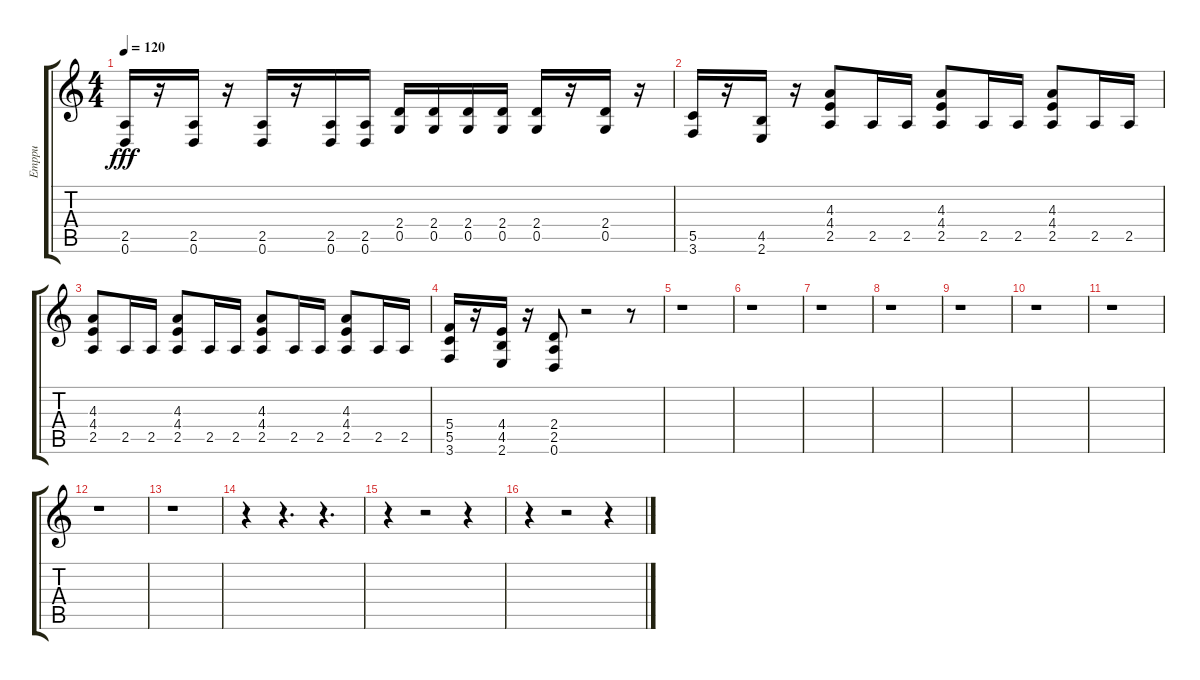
\track ("Emppu" "Emppu") {instrument distortionguitar}
\staff {score tabs}
\tuning (D4 A3 F3 C3 G2 D2) {hide}
\ts (4 4)
\tempo 120
\clef g2
\ks c
(2.5 0.6).16{dy fff} r.16 (2.5 0.6).16 r.16 (2.5 0.6).16 r.16 (2.5 0.6).16 (2.5 0.6).16 (2.4 0.5).16 (2.4 0.5).16 (2.4 0.5).16 (2.4 0.5).16 (2.4 0.5).16 r.16 (2.4 0.5).16 r.16 |
(5.5 3.6).16 r.16 (4.5 2.6).16 r.16 (4.3 4.4 2.5).8 2.5.16 2.5.16 (4.3 4.4 2.5).8 2.5.16 2.5.16 (4.3 4.4 2.5).8 2.5.16 2.5.16 |
(4.3 4.4 2.5).8 2.5.16 2.5.16 (4.3 4.4 2.5).8 2.5.16 2.5.16 (4.3 4.4 2.5).8 2.5.16 2.5.16 (4.3 4.4 2.5).8 2.5.16 2.5.16 |
(5.4 5.5 3.6).16 r.16 (4.4 4.5 2.6).16 r.16 (2.4 2.5 0.6).8 r.2 r.8 |
r.1 |
r.1 |
r.1 |
r.1 |
r.1 |
r.1 |
r.1 |
r.1 |
r.1 |
r.4 r.4{d} r.4{d} |
r.4 r.2 r.4 |
r.4 r.2 r.4
